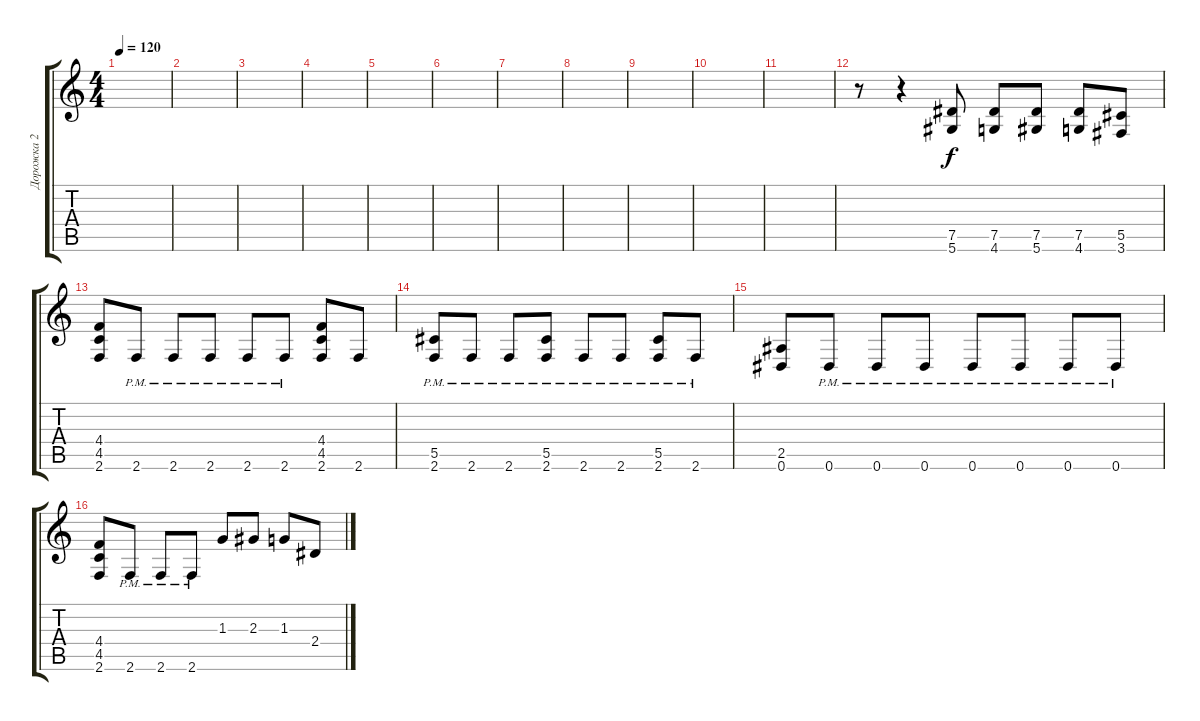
\track ("Дорожка 2" "Дорожка 2") {instrument distortionguitar}
\staff {score tabs}
\tuning (Eb4 Bb3 Gb3 Db3 Ab2 Eb2) {hide}
\ts (4 4)
\tempo 120
\clef g2
\ks c
|
|
|
|
|
|
|
|
|
|
|
r.8 r.4 (7.5 5.6).8 (7.5 4.6).8 (7.5 5.6).8 (7.5 4.6).8 (5.5 3.6).8 |
(4.4 4.5 2.6).8 2.6{pm}.8 2.6{pm}.8 2.6{pm}.8 2.6{pm}.8 2.6{pm}.8 (4.4 4.5 2.6).8 2.6.8 |
(5.5 2.6{pm}).8 2.6{pm}.8 2.6{pm}.8 (5.5 2.6{pm}).8 2.6{pm}.8 2.6{pm}.8 (5.5 2.6{pm}).8 2.6{pm}.8 |
(2.5 0.6).8 0.6{pm}.8 0.6{pm}.8 0.6{pm}.8 0.6{pm}.8 0.6{pm}.8 0.6{pm}.8 0.6{pm}.8 |
(4.4 4.5 2.6).8 2.6{pm}.8 2.6{pm}.8 2.6{pm}.8 1.3.8 2.3.8 1.3.8 2.4.8
